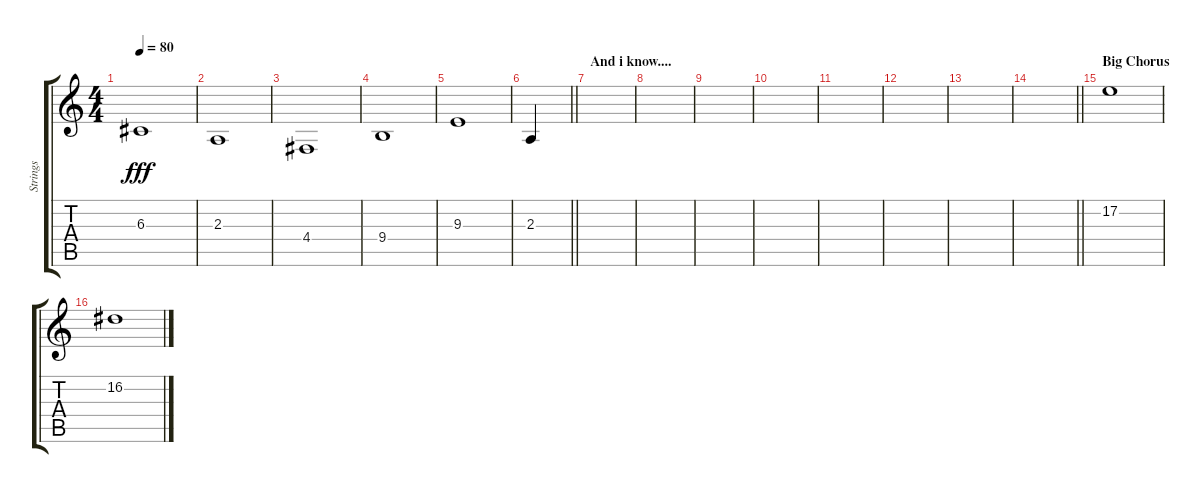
\track ("Strings" "Strings") {instrument stringensemble1}
\staff {score tabs}
\tuning (E4 B3 G3 D3 A2 E2) {hide}
\ts (4 4)
\tempo 80
\clef g2
\ks c
6.3.1{dy fff} |
2.3.1 |
4.4.1 |
9.4.1 |
9.3.1 |
\barLineRight lightlight
2.3.4 |
\section ("" "And i know....")
|
|
|
|
|
|
|
\barLineRight lightlight
|
\section ("" "Big Chorus")
17.2.1 |
16.2.1
